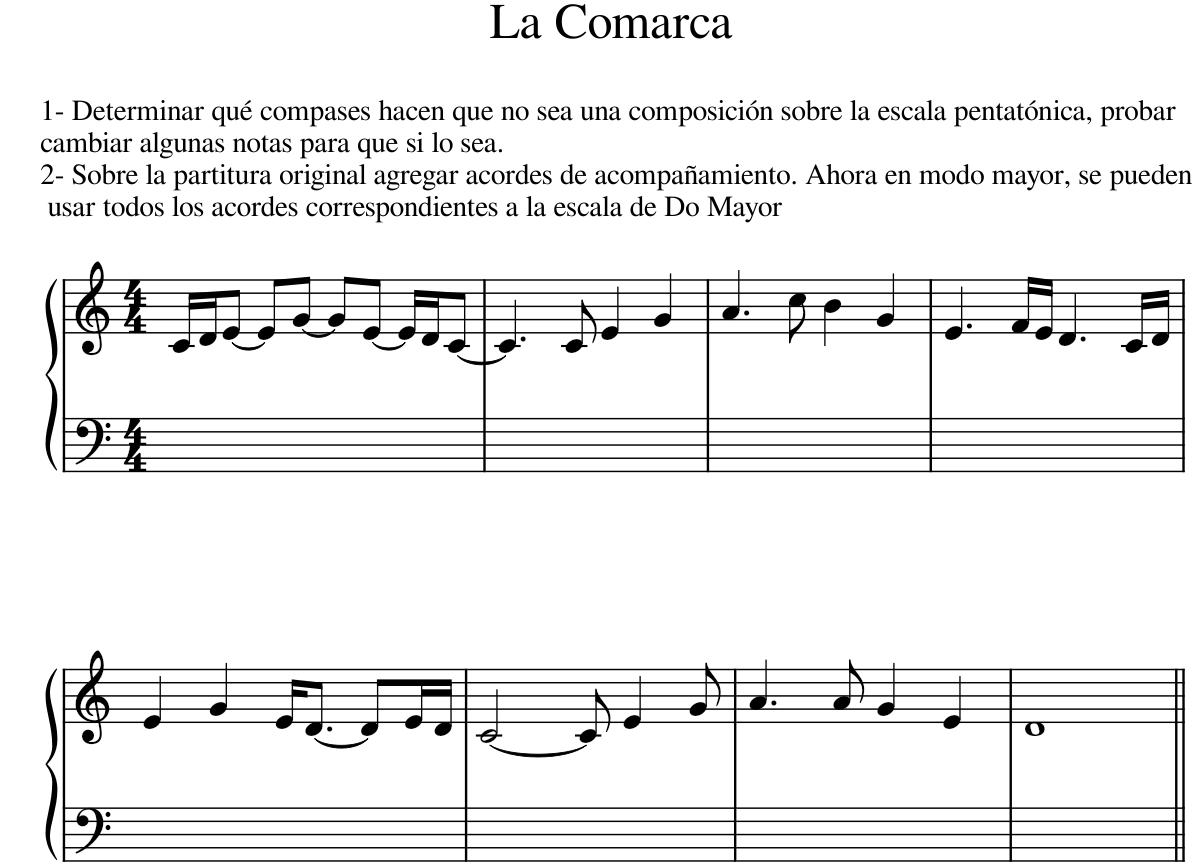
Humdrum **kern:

**kern	**kern
*part1	*part1
*staff2	*staff1
*I"Piano	*
*I'Pno	*
*clefF4	*clefG2
*k[]	*k[]
*M4/4	*M4/4
=1	=1
!	!LO:TX:a:t=1- Determinar qué compases hacen que no sea una composición sobre la escala pentatónica, probar
!	!LO:TX:a:t=cambiar algunas notas para que si lo sea.
!	!LO:TX:a:t=2- Sobre la partitura original agregar acordes de acompañamiento. Ahora en modo mayor, se pueden
!	!LO:TX:a:t=usar todos los acordes correspondientes a la escala de Do Mayor
1ryy	16c/LL
.	16d/J
.	[<8e/J
.	8e/L]
.	[<8g/J
.	8g/L]
.	[<8e/J
.	16e/LL]
.	16d/J
.	[<8c/J
=2	=2
1ryy	4.c/]
.	8c/
.	4e/
.	4g/
=3	=3
*	*^
1ryy	4.a/	2ryy
.	8cc\	.
.	4b\	4ryy
.	4ryy	4g/
*	*v	*v
=4	=4
1ryy	4.e/
.	16f/LL
.	16e/JJ
.	4.d/
.	16c/LL
.	16d/JJ
!!LO:LB:g=z
=5	=5
1ryy	4e/
.	4g/
.	16e/KL
.	[<8.d/J
.	8d/L]
.	16e/L
.	16d/JJ
=6	=6
1ryy	[<2c/
.	8c/]
.	4e~/
.	8g/
=7	=7
1ryy	4.a/
.	8a/
.	4g/
.	4e/
=8	=8
1ryy	1d
=||	=||
*-	*-
